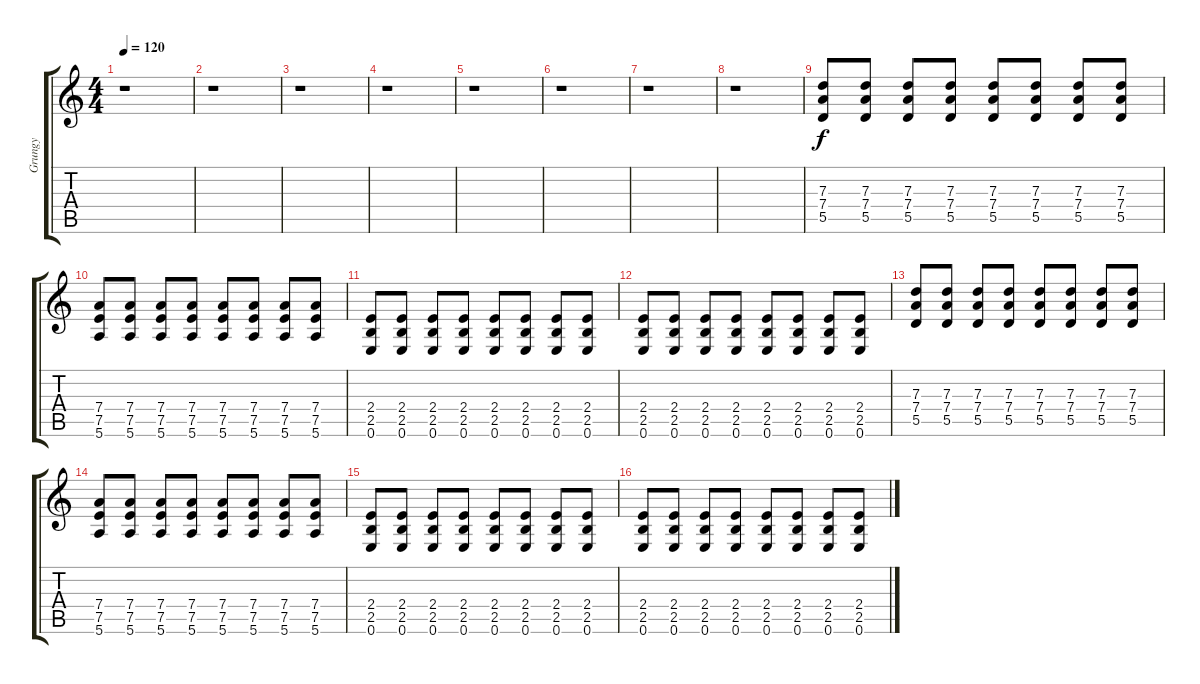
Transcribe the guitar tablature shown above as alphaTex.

\track ("Grungy" "Grungy") {instrument electricguitarclean}
\staff {score tabs}
\tuning (E4 B3 G3 D3 A2 E2) {hide}
\ts (4 4)
\tempo 120
\clef g2
\ks c
r.1{dy f instrument electricguitarclean} |
r.1 |
r.1 |
r.1 |
r.1 |
r.1 |
r.1 |
r.1 |
(7.3 7.4 5.5).8 (7.3 7.4 5.5).8 (7.3 7.4 5.5).8 (7.3 7.4 5.5).8 (7.3 7.4 5.5).8 (7.3 7.4 5.5).8 (7.3 7.4 5.5).8 (7.3 7.4 5.5).8 |
(7.4 7.5 5.6).8 (7.4 7.5 5.6).8 (7.4 7.5 5.6).8 (7.4 7.5 5.6).8 (7.4 7.5 5.6).8 (7.4 7.5 5.6).8 (7.4 7.5 5.6).8 (7.4 7.5 5.6).8 |
(2.4 2.5 0.6).8 (2.4 2.5 0.6).8 (2.4 2.5 0.6).8 (2.4 2.5 0.6).8 (2.4 2.5 0.6).8 (2.4 2.5 0.6).8 (2.4 2.5 0.6).8 (2.4 2.5 0.6).8 |
(2.4 2.5 0.6).8 (2.4 2.5 0.6).8 (2.4 2.5 0.6).8 (2.4 2.5 0.6).8 (2.4 2.5 0.6).8 (2.4 2.5 0.6).8 (2.4 2.5 0.6).8 (2.4 2.5 0.6).8 |
(7.3 7.4 5.5).8 (7.3 7.4 5.5).8 (7.3 7.4 5.5).8 (7.3 7.4 5.5).8 (7.3 7.4 5.5).8 (7.3 7.4 5.5).8 (7.3 7.4 5.5).8 (7.3 7.4 5.5).8 |
(7.4 7.5 5.6).8 (7.4 7.5 5.6).8 (7.4 7.5 5.6).8 (7.4 7.5 5.6).8 (7.4 7.5 5.6).8 (7.4 7.5 5.6).8 (7.4 7.5 5.6).8 (7.4 7.5 5.6).8 |
(2.4 2.5 0.6).8 (2.4 2.5 0.6).8 (2.4 2.5 0.6).8 (2.4 2.5 0.6).8 (2.4 2.5 0.6).8 (2.4 2.5 0.6).8 (2.4 2.5 0.6).8 (2.4 2.5 0.6).8 |
(2.4 2.5 0.6).8 (2.4 2.5 0.6).8 (2.4 2.5 0.6).8 (2.4 2.5 0.6).8 (2.4 2.5 0.6).8 (2.4 2.5 0.6).8 (2.4 2.5 0.6).8 (2.4 2.5 0.6).8
